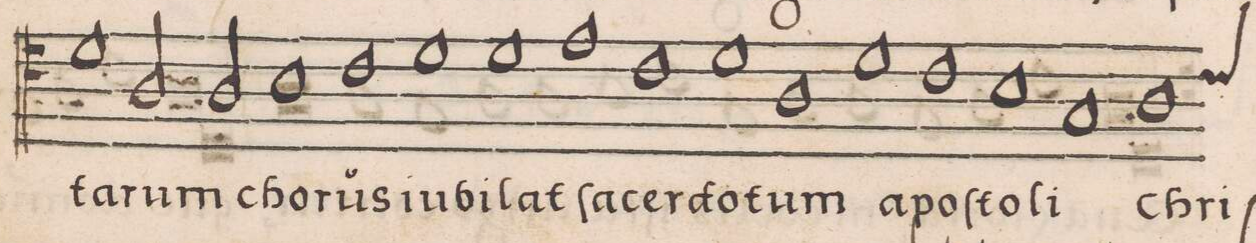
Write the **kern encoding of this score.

**kern	**text	**text
*I"TENOR	*	*
*clefC4	*	*
*k[]	*	*
*met(C|)	*	*
*M2/1	*	*
1d	-ta-	.
=77-	=77-	=77-
2A/	-rum	.
2A/	cho-	.
1B	-rus	.
=78-	=78-	=78-
1c	iu-	.
1d	-bi-	.
=79-	=79-	=79-
1d	-lat	.
1e	ſa-	.
=80-	=80-	=80-
1c	-cer-	.
1d	-do-	.
=81-	=81-	=81-
1A	-tum	.
1d	a-	.
=82-	=82-	=82-
1c	-po-	.
1B	-ſto-	.
=83-	=83-	=83-
1G	-li	.
*custos:c	*	*
1A	chri-	.
=84-	=84-	=84-
*-	*-	*-
